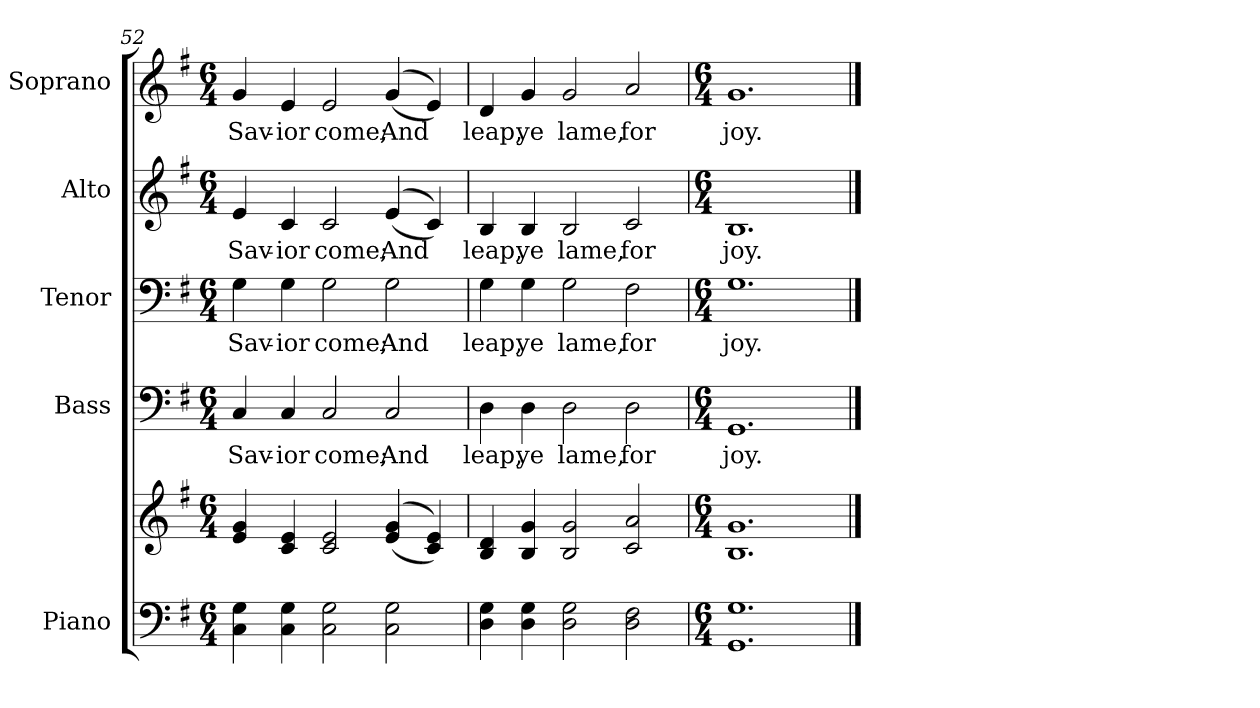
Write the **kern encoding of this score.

**kern	**kern	**kern	**text	**kern	**text	**kern	**text	**kern	**text
*part5	*part5	*part4	*part4	*part3	*part3	*part2	*part2	*part1	*part1
*staff6	*staff5	*staff4	*staff4	*staff3	*staff3	*staff2	*staff2	*staff1	*staff1
*I"Piano	*	*I"Bass	*	*I"Tenor	*	*I"Alto	*	*I"Soprano	*
*I'Pno.	*	*I'B.	*	*I'T.	*	*I'A.	*	*I'S.	*
!!LO:LB:g=z
*clefF4	*clefG2	*clefF4	*	*clefF4	*	*clefG2	*	*clefG2	*
*k[f#]	*k[f#]	*k[f#]	*	*k[f#]	*	*k[f#]	*	*k[f#]	*
*G:	*G:	*G:	*	*G:	*	*G:	*	*G:	*
*M6/4	*M6/4	*M6/4	*	*M6/4	*	*M6/4	*	*M6/4	*
=52	=52	=52	=52	=52	=52	=52	=52	=52	=52
!	!	!	!LO:LY:b:color=#000000	!	!	!	!	!	!
!	!	!	!	!	!LO:LY:b:color=#000000	!	!	!	!
!	!	!	!	!	!	!	!LO:LY:b:color=#000000	!	!
!	!	!	!	!	!	!	!	!	!LO:LY:b:color=#000000
4Ci\ 4Gi	4ei/ 4gi	4Ci/	Sav-	4Gi\	Sav-	4ei/	Sav-	4gi/	Sav-
!	!	!	!LO:LY:b:color=#000000	!	!	!	!	!	!
!	!	!	!	!	!LO:LY:b:color=#000000	!	!	!	!
!	!	!	!	!	!	!	!LO:LY:b:color=#000000	!	!
!	!	!	!	!	!	!	!	!	!LO:LY:b:color=#000000
4Ci\ 4Gi	4ci/ 4ei	4Ci/	-ior	4Gi\	-ior	4ci/	-ior	4ei/	-ior
!	!	!	!LO:LY:b:color=#000000	!	!	!	!	!	!
!	!	!	!	!	!LO:LY:b:color=#000000	!	!	!	!
!	!	!	!	!	!	!	!LO:LY:b:color=#000000	!	!
!	!	!	!	!	!	!	!	!	!LO:LY:b:color=#000000
2Ci\ 2Gi	2ci/ 2ei	2Ci/	come;	2Gi\	come;	2ci/	come;	2ei/	come;
!	!	!	!LO:LY:b:color=#000000	!	!	!	!	!	!
!	!	!	!	!	!LO:LY:b:color=#000000	!	!	!	!
!	!	!	!	!	!	!	!LO:LY:b:color=#000000	!	!
!	!	!	!	!	!	!	!	!	!LO:LY:b:color=#000000
2Ci\ 2Gi	((4ei/ 4gi	2Ci/	And	2Gi\	And	((4ei/	And	((4gi/	And
.	4ci/ 4ei))	.	.	.	.	4ci/))	.	4ei/))	.
=53	=53	=53	=53	=53	=53	=53	=53	=53	=53
!	!	!	!LO:LY:b:color=#000000	!	!	!	!	!	!
!	!	!	!	!	!LO:LY:b:color=#000000	!	!	!	!
!	!	!	!	!	!	!	!LO:LY:b:color=#000000	!	!
!	!	!	!	!	!	!	!	!	!LO:LY:b:color=#000000
4Di\ 4Gi	4Bi/ 4di	4Di\	leap,	4Gi\	leap,	4Bi/	leap,	4di/	leap,
!	!	!	!LO:LY:b:color=#000000	!	!	!	!	!	!
!	!	!	!	!	!LO:LY:b:color=#000000	!	!	!	!
!	!	!	!	!	!	!	!LO:LY:b:color=#000000	!	!
!	!	!	!	!	!	!	!	!	!LO:LY:b:color=#000000
4Di\ 4Gi	4Bi/ 4gi	4Di\	ye	4Gi\	ye	4Bi/	ye	4gi/	ye
!	!	!	!LO:LY:b:color=#000000	!	!	!	!	!	!
!	!	!	!	!	!LO:LY:b:color=#000000	!	!	!	!
!	!	!	!	!	!	!	!LO:LY:b:color=#000000	!	!
!	!	!	!	!	!	!	!	!	!LO:LY:b:color=#000000
2Di\ 2Gi	2Bi/ 2gi	2Di\	lame,	2Gi\	lame,	2Bi/	lame,	2gi/	lame,
!	!	!	!LO:LY:b:color=#000000	!	!	!	!	!	!
!	!	!	!	!	!LO:LY:b:color=#000000	!	!	!	!
!	!	!	!	!	!	!	!LO:LY:b:color=#000000	!	!
!	!	!	!	!	!	!	!	!	!LO:LY:b:color=#000000
2Di\ 2F#i	2ci/ 2ai	2Di\	for	2F#i\	for	2ci/	for	2ai/	for
=54	=54	=54	=54	=54	=54	=54	=54	=54	=54
*M6/4	*M6/4	*M6/4	*	*M6/4	*	*M6/4	*	*M6/4	*
!	!	!	!LO:LY:b:color=#000000	!	!	!	!	!	!
!	!	!	!	!	!LO:LY:b:color=#000000	!	!	!	!
!	!	!	!	!	!	!	!LO:LY:b:color=#000000	!	!
!	!	!	!	!	!	!	!	!	!LO:LY:b:color=#000000
1.GGi 1.Gi	1.Bi 1.gi	1.GGi	joy.	1.Gi	joy.	1.Bi	joy.	1.gi	joy.
==	==	==	==	==	==	==	==	==	==
*-	*-	*-	*-	*-	*-	*-	*-	*-	*-
